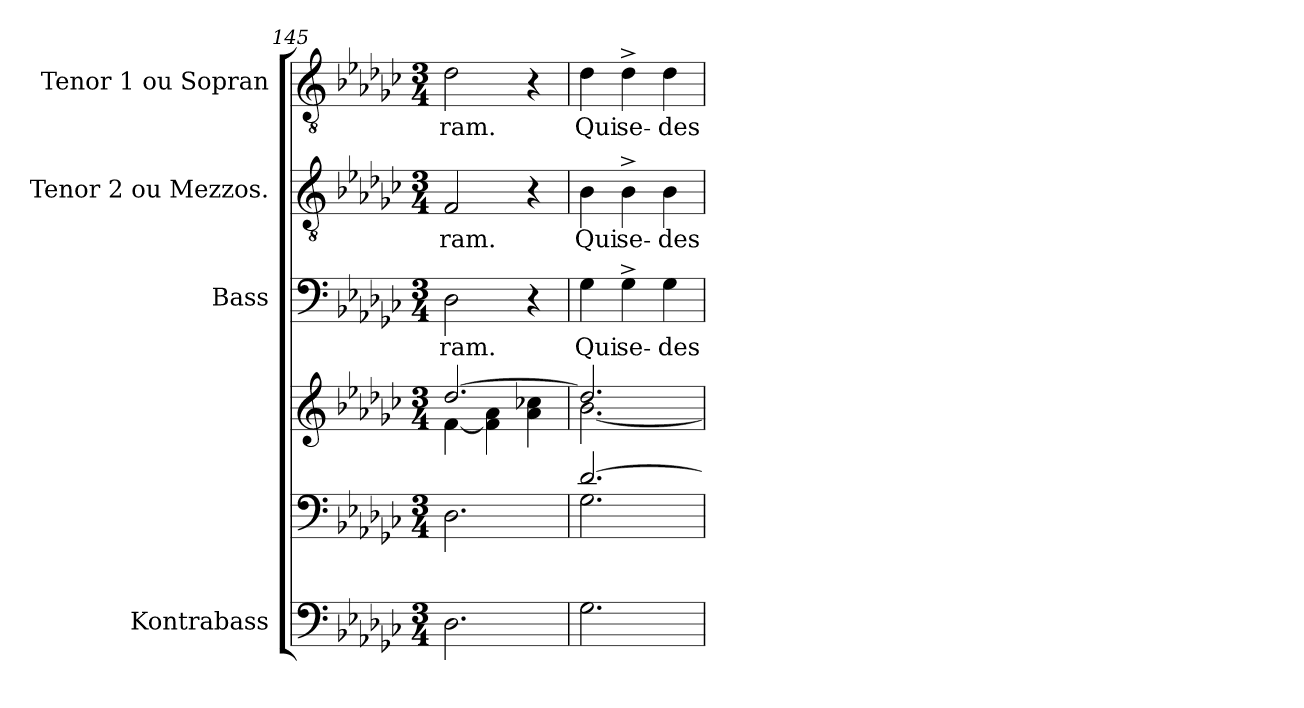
**kern	**kern	**kern	**kern	**text	**kern	**text	**kern	**text
*part5	*part4	*part4	*part3	*part3	*part2	*part2	*part1	*part1
*staff6	*staff5	*staff4	*staff3	*staff3	*staff2	*staff2	*staff1	*staff1
*I"Kontrabass	*	*	*I"Bass	*	*I"Tenor 2 ou Mezzos.	*	*I"Tenor 1 ou Sopran	*
*I'Kb.	*	*	*	*	*	*	*	*
!!LO:LB:g=z
*clefF4	*clefF4	*clefG2	*clefF4	*	*clefGv2	*	*clefGv2	*
*ITrd7c12	*	*	*	*	*	*	*	*
*k[b-e-a-d-g-c-]	*k[b-e-a-d-g-c-]	*k[b-e-a-d-g-c-]	*k[b-e-a-d-g-c-]	*	*k[b-e-a-d-g-c-]	*	*k[b-e-a-d-g-c-]	*
*G-:	*G-:	*G-:	*G-:	*	*G-:	*	*G-:	*
*M3/4	*M3/4	*M3/4	*M3/4	*	*M3/4	*	*M3/4	*
=145	=145	=145	=145	=145	=145	=145	=145	=145
*	*	*^	*	*	*	*	*	*
!	!	!	!	!	!LO:LY:b	!	!LO:LY:b	!	!LO:LY:b
2.DD-\	2.D-\	[>2.dd-/	[<4f\	2D-\	-ram.	2F/	-ram.	2d-\	-ram.
.	.	.	4f\] 4a-\	.	.	.	.	.	.
.	.	.	4a-\ 4cc-X\	4r	.	4r	.	4r	.
=146	=146	=146	=146	=146	=146	=146	=146	=146	=146
*	*^	*	*	*	*	*	*	*	*
!	!	!	!	!	!	!LO:LY:b	!	!LO:LY:b	!	!LO:LY:b
2.GG-\	[>2.d-/	2.G-\	2.dd-/]	[<2.b-\	4G-\	Qui	4B-\	Qui	4d-\	Qui
!	!	!	!	!	!	!LO:LY:b	!	!LO:LY:b	!	!LO:LY:b
.	.	.	.	.	4G-^>\	se-	4B-^>\	se-	4d-^>\	se-
!	!	!	!	!	!	!LO:LY:b	!	!LO:LY:b	!	!LO:LY:b
.	.	.	.	.	4G-\	-des	4B-\	-des	4d-\	-des
*	*v	*v	*	*	*	*	*	*	*	*
*	*	*v	*v	*	*	*	*	*	*
=	=	=	=	=	=	=	=	=
*-	*-	*-	*-	*-	*-	*-	*-	*-
